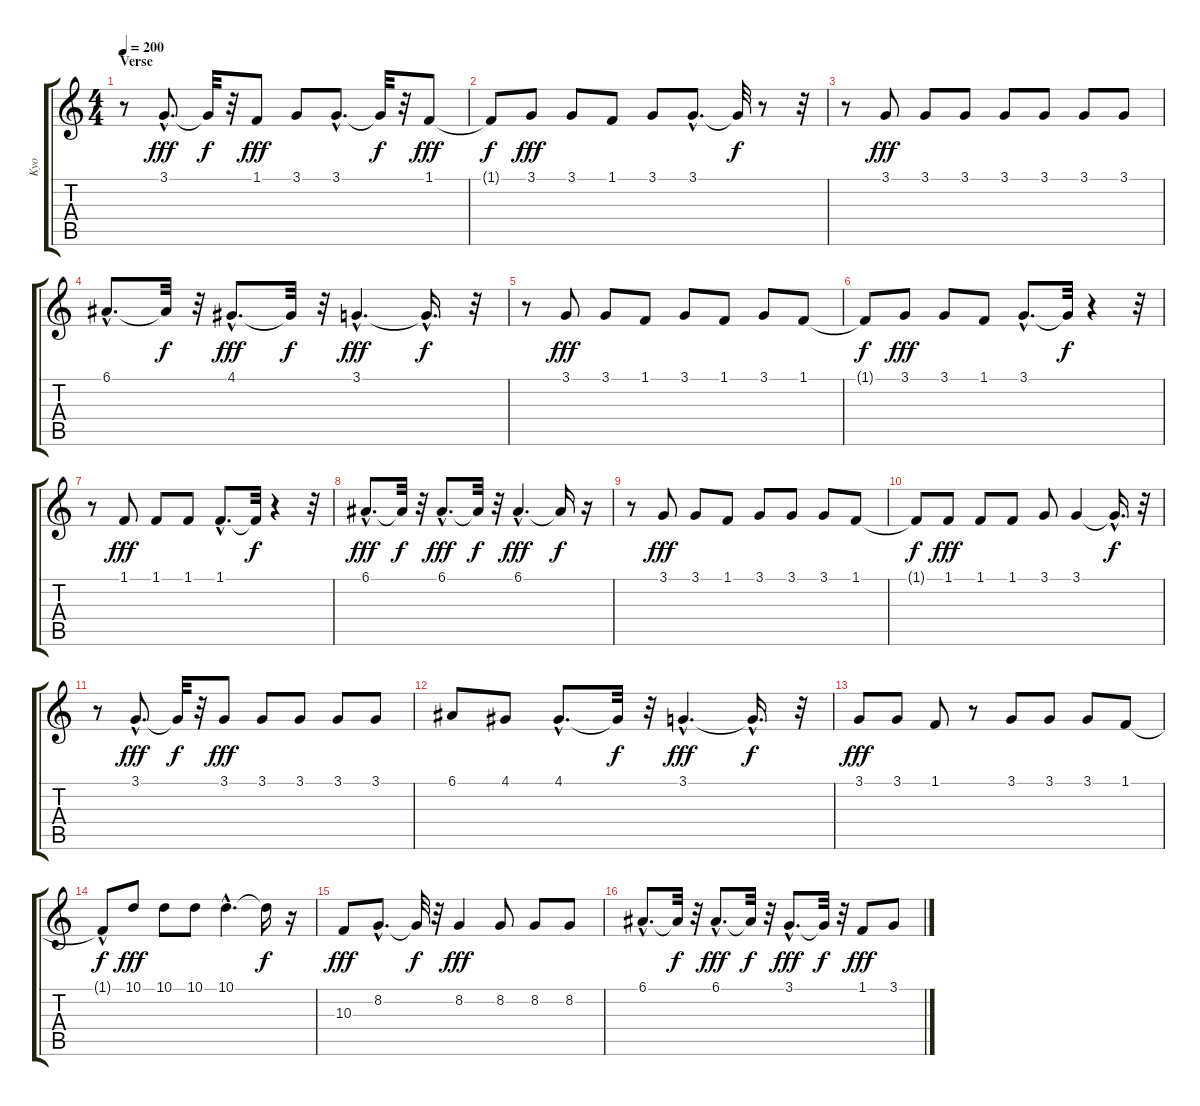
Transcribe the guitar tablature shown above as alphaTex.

\track ("Kyo" "Kyo") {instrument altosax}
\staff {score tabs}
\tuning (E4 B3 G3 D3 A2 E2) {hide}
\ts (4 4)
\section ("" "Verse")
\tempo 200
\clef g2
\ks c
r.8{dy f} 3.1{hac}.8{d dy fff} 3.1{t}.32{dy f} r.32 1.1.8{dy fff} 3.1.8 3.1{hac}.8{d} 3.1{t}.32{dy f} r.32 1.1.8{dy fff} |
1.1{t}.8{dy f} 3.1.8{dy fff} 3.1.8 1.1.8 3.1.8 3.1{hac}.8{d} 3.1{t}.32{dy f} r.8 r.32 |
r.8 3.1.8{dy fff} 3.1.8 3.1.8 3.1.8 3.1.8 3.1.8 3.1.8 |
6.1{hac}.8{d} 6.1{t}.32{dy f} r.32 4.1{hac}.8{d dy fff} 4.1{t}.32{dy f} r.32 3.1{hac}.4{d dy fff} 3.1{hac t}.16{d dy f} r.32 |
r.8 3.1.8{dy fff} 3.1.8 1.1.8 3.1.8 1.1.8 3.1.8 1.1.8 |
1.1{t}.8{dy f} 3.1.8{dy fff} 3.1.8 1.1.8 3.1{hac}.8{d} 3.1{t}.32{dy f} r.4 r.32 |
r.8 1.1.8{dy fff} 1.1.8 1.1.8 1.1{hac}.8{d} 1.1{t}.32{dy f} r.4 r.32 |
6.1{hac}.8{d dy fff} 6.1{t}.32{dy f} r.32 6.1{hac}.8{d dy fff} 6.1{t}.32{dy f} r.32 6.1{hac}.4{d dy fff} 6.1{t}.16{dy f} r.16 |
r.8 3.1.8{dy fff} 3.1.8 1.1.8 3.1.8 3.1.8 3.1.8 1.1.8 |
1.1{t}.8{dy f} 1.1.8{dy fff} 1.1.8 1.1.8 3.1.8 3.1.4 3.1{hac t}.16{d dy f} r.32 |
r.8 3.1{hac}.8{d dy fff} 3.1{t}.32{dy f} r.32 3.1.8{dy fff} 3.1.8 3.1.8 3.1.8 3.1.8 |
6.1.8 4.1.8 4.1{hac}.8{d} 4.1{t}.32{dy f} r.32 3.1{hac}.4{d dy fff} 3.1{hac t}.16{d dy f} r.32 |
3.1.8{dy fff} 3.1.8 1.1.8 r.8 3.1.8 3.1.8 3.1.8 1.1.8 |
1.1{hac t}.8{dy f} 10.1.8{dy fff} 10.1.8 10.1.8 10.1{hac}.4{d} 10.1{t}.16{dy f} r.16 |
10.3.8{dy fff} 8.2{hac}.8{d} 8.2{t}.32{dy f} r.32 8.2.4{dy fff} 8.2.8 8.2.8 8.2.8 |
6.1{hac}.8{d} 6.1{t}.32{dy f} r.32 6.1{hac}.8{d dy fff} 6.1{t}.32{dy f} r.32 3.1{hac}.8{d dy fff} 3.1{t}.32{dy f} r.32 1.1.8{dy fff} 3.1.8
